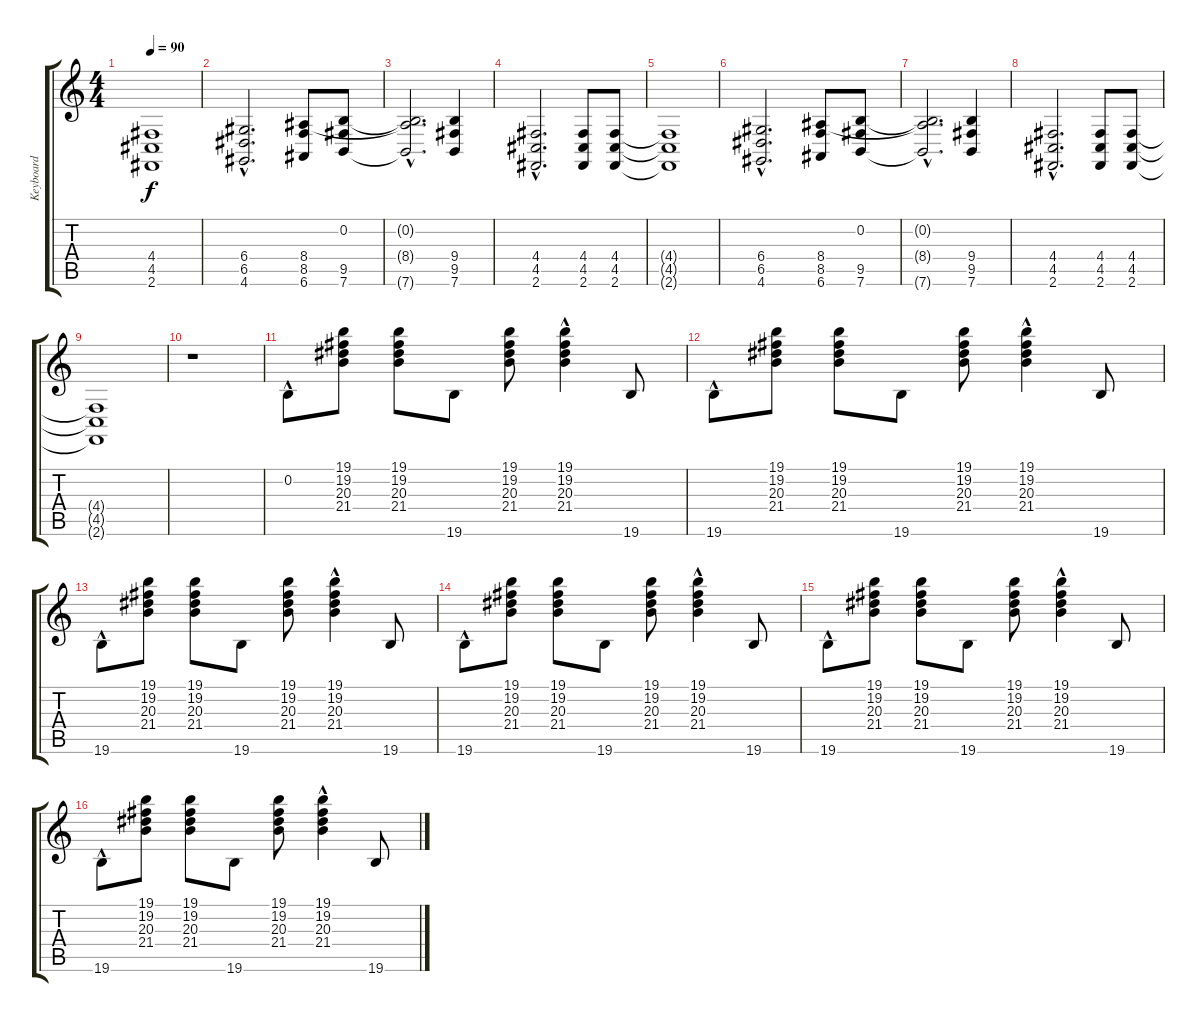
\track ("Keyboard" "Keyboard") {instrument acousticgrandpiano}
\staff {score tabs}
\tuning (E4 B3 G3 D3 A2 E2) {hide}
\ts (4 4)
\tempo 90
\clef g2
\ks c
(4.4{t} 4.5{t} 2.6{t}).1{dy f} |
(6.4{hac} 6.5{hac} 4.6{hac}).2{d} (8.4 8.5 6.6).8 (0.2 9.5 7.6).8 |
(0.2{hac t} 8.4{hac t} 7.6{hac t}).2{d} (9.4 9.5 7.6).4 |
(4.4{hac} 4.5{hac} 2.6{hac}).2{d} (4.4 4.5 2.6).8 (4.4 4.5 2.6).8 |
(4.4{t} 4.5{t} 2.6{t}).1 |
(6.4{hac} 6.5{hac} 4.6{hac}).2{d} (8.4 8.5 6.6).8 (0.2 9.5 7.6).8 |
(0.2{hac t} 8.4{hac t} 7.6{hac t}).2{d} (9.4 9.5 7.6).4 |
(4.4{hac} 4.5{hac} 2.6{hac}).2{d} (4.4 4.5 2.6).8 (4.4 4.5 2.6).8 |
(4.4{t} 4.5{t} 2.6{t}).1 |
r.1 |
0.2{hac}.8 (19.1 19.2 20.3 21.4).8 (19.1 19.2 20.3 21.4).8{volume 10} 19.6.8{volume 10} (19.1 19.2 20.3 21.4).8{volume 10} (19.1{hac} 19.2{hac} 20.3{hac} 21.4{hac}).4 19.6.8{volume 9} |
19.6{hac}.8{volume 9} (19.1 19.2 20.3 21.4).8 (19.1 19.2 20.3 21.4).8{volume 9} 19.6.8{volume 9} (19.1 19.2 20.3 21.4).8{volume 9} (19.1{hac} 19.2{hac} 20.3{hac} 21.4{hac}).4 19.6.8{volume 9} |
19.6{hac}.8{volume 8} (19.1 19.2 20.3 21.4).8 (19.1 19.2 20.3 21.4).8{volume 8} 19.6.8{volume 8} (19.1 19.2 20.3 21.4).8{volume 8} (19.1{hac} 19.2{hac} 20.3{hac} 21.4{hac}).4 19.6.8{volume 8} |
19.6{hac}.8{volume 8} (19.1 19.2 20.3 21.4).8 (19.1 19.2 20.3 21.4).8{volume 8} 19.6.8{volume 8} (19.1 19.2 20.3 21.4).8{volume 7} (19.1{hac} 19.2{hac} 20.3{hac} 21.4{hac}).4 19.6.8{volume 7} |
19.6{hac}.8{volume 7} (19.1 19.2 20.3 21.4).8 (19.1 19.2 20.3 21.4).8{volume 7} 19.6.8{volume 7} (19.1 19.2 20.3 21.4).8{volume 7} (19.1{hac} 19.2{hac} 20.3{hac} 21.4{hac}).4 19.6.8{volume 6} |
19.6{hac}.8{volume 6} (19.1 19.2 20.3 21.4).8 (19.1 19.2 20.3 21.4).8{volume 6} 19.6.8{volume 6} (19.1 19.2 20.3 21.4).8{volume 6} (19.1{hac} 19.2{hac} 20.3{hac} 21.4{hac}).4 19.6.8{volume 6}
